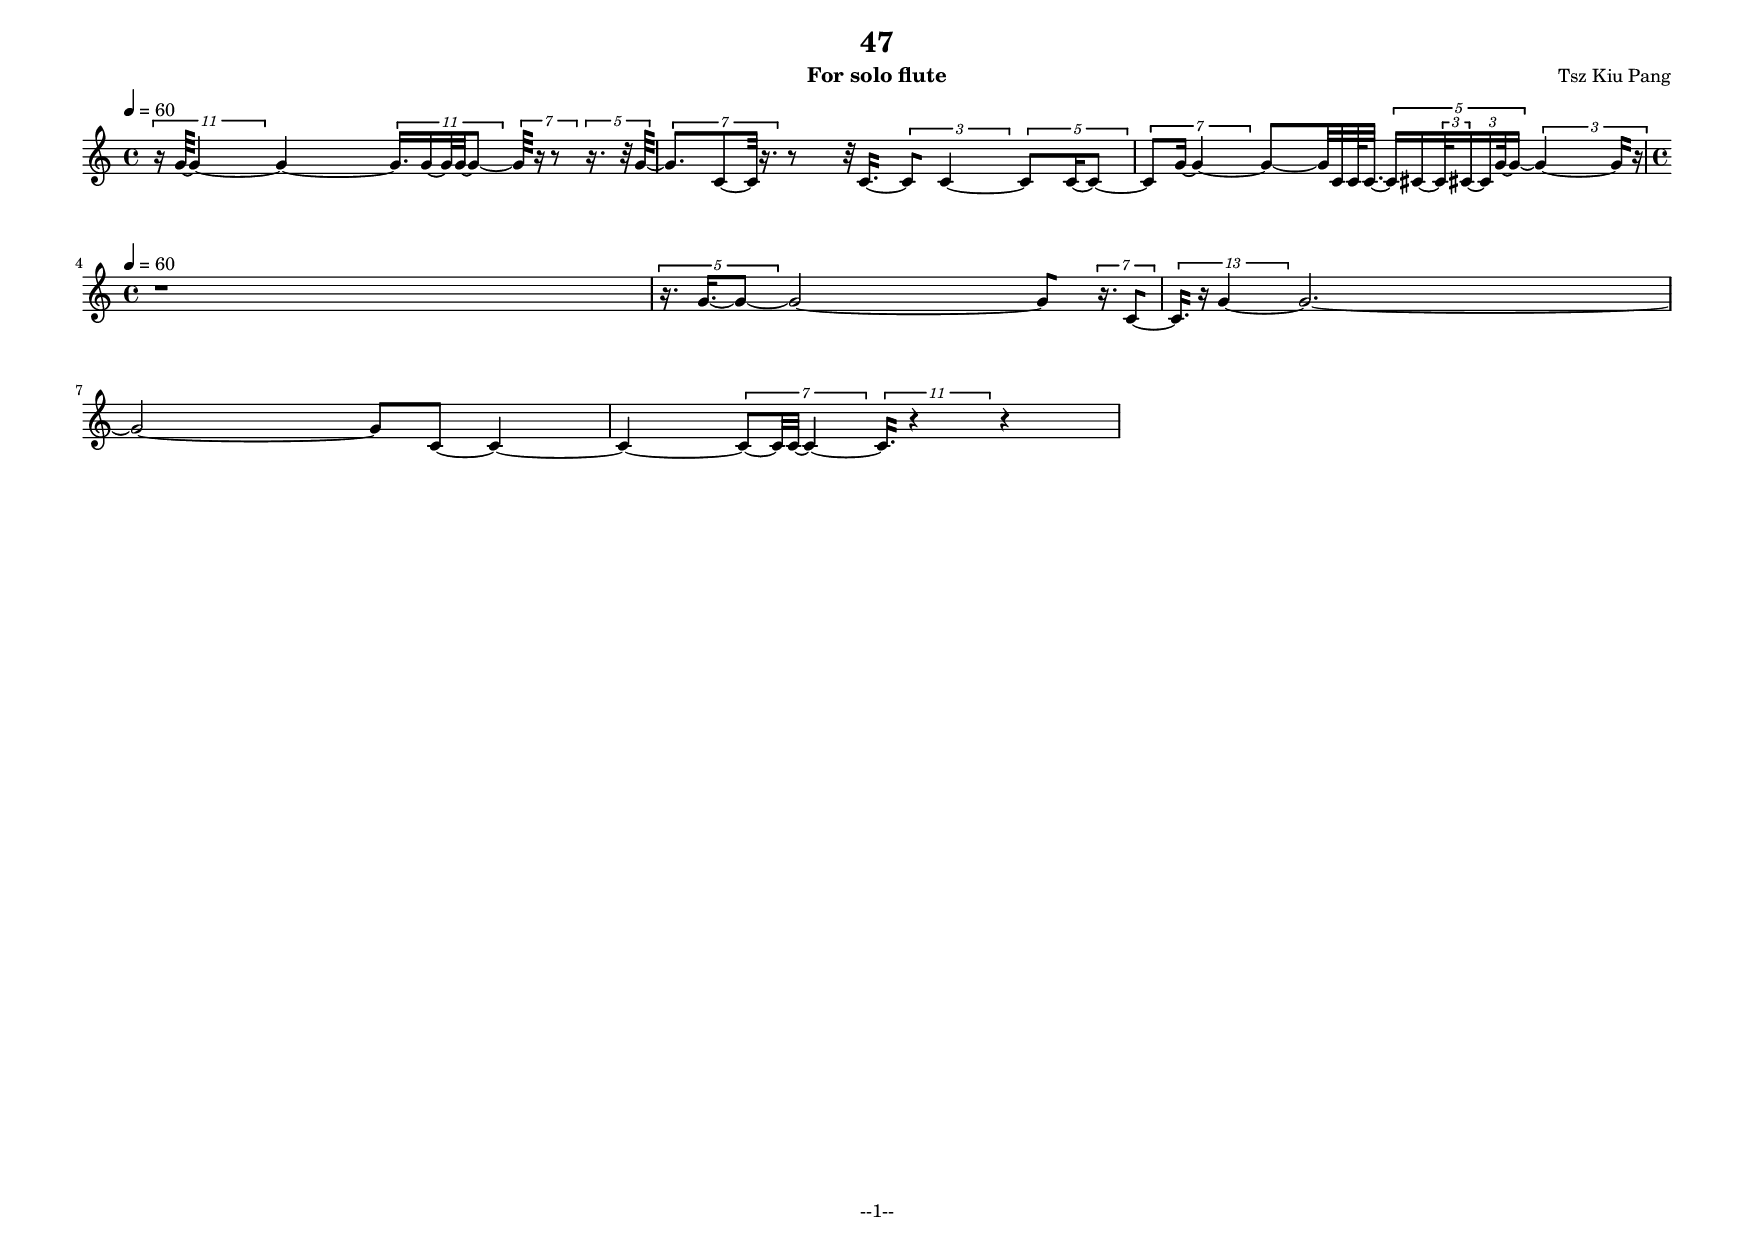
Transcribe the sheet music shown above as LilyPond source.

\version "2.20.0"
\language "english"

#(ly:set-option 'relative-includes #t)

\version "2.20.0"
\language "english"

%#(set-default-paper-size "11x17landscape")
#(set-default-paper-size "a4landscape")
%#(set-default-paper-size "a4")
#(set-global-staff-size 16)

%{
The flat-brackets code is adapted from David Nalesnik on the LilyPond mailing
list:
http://lilypond.1069038.n5.nabble.com/Horizontal-TupletBrackets-td158413.html#a158452
%}
#(define flat-brackets
   (lambda (grob)
     (let* ((pos (ly:tuplet-bracket::calc-positions grob))
             (dir (ly:grob-property grob 'direction))
             (y (if (= UP dir)
                    (max (car pos) (cdr pos))
                    (min (car pos) (cdr pos)))))
       (cons y y))))

pang-signature = {
    \once \override Score.RehearsalMark.direction = #down
    \once \override Score.RehearsalMark.padding = 4
    \mark \markup {
        \with-dimensions-from \null
        \fontsize #-2
        "Keysborough, Victoria (September 2020 - February 2021)."
    }
}

\header {
  composer = \markup {
    %\override #'(font-name . "CMU Serif")
    %\fontsize #3 "Tsz Kiu Pang"
    "Tsz Kiu Pang"
  }
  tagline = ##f
  title = "47"
  instrument = "For solo flute"
}

\layout {
  indent = 0\cm
  ragged-last = ##t
  \accidentalStyle forget
  \context {
    \Score
    %\override SpacingSpanner.strict-note-spacing = ##t
    %\override SpacingSpanner.strict-grace-spacing = ##t
    \override SpacingSpanner.uniform-stretching = ##t
    proportionalNotationDuration = #(ly:make-moment 1 24)
    \override StaffGrouper.staff-staff-spacing.padding = #8
    \override StaffGrouper.staff-staff-spacing.basic-distance = #8
  }
  \context {
    \Staff
    %\override TupletNumber.text = #tuplet-number::calc-fraction-text
    \override Beam.damping = #+inf.0
    \override Beam.details.damping-direction-penalty = #0
    \override Beam.details.round-to-zero-slope = #0
    \override Flag.stencil = #modern-straight-flag
    % \override Stem.length = #15
    % \override Beam.positions = #flat-beams
    \override TupletBracket.positions = #flat-brackets
    tupletFullLength = ##t
    % \override TupletBracket.breakable = ##f
    % \override TupletBracket.full-length-to-extent = ##t
    % \override TupletBracket.X-positions = #(lambda (grob)
    %   (let ((xpos (ly:tuplet-bracket::calc-x-positions grob)))
    %     (if (> (car xpos) (cdr xpos))
    %       (let ((mid (/ (+ (car xpos) (cdr xpos)) 2)))
    %         (format #t "\nwarning: Fixing invalid X-positions ~a" xpos)
    %         (cons mid mid))
    %       xpos)))
    % tupletFullLengthNote = ##t
    %\override TupletBracket.break-overshoot = #'(-0.25 . 0)
    %\override TupletBracket.full-length-padding = #0.2
  }
  \context {
    \Dynamics
    % \override VerticalAxisGroup.staff-staff-spacing.basic-distance = #0
    % \override VerticalAxisGroup.staff-staff-spacing.padding = #0
    \override VerticalAxisGroup.nonstaff-relatedstaff-spacing.basic-distance = #10
    \override DynamicText #'extra-offset = #'(1 . 0)
  }
}

\paper {
  % system-sytem-spacing.basic-distance = #8
  % score-system-spacing =
  %   #'((basic-distance . 100)
  %      (minimum-distance . 100)
  %      (padding . 100)
  %      (stretchability . 100))
  system-system-spacing.padding = #8
  oddHeaderMarkup = \markup ""
  evenHeaderMarkup = \markup ""

  oddFooterMarkup = \markup \fill-line {
    \concat {
      "--"
      \fromproperty #'page:page-number-string
      "--"
    }
  }

  evenFooterMarkup = \markup \fill-line {
    \concat {
      "--"
      \fromproperty #'page:page-number-string
      "--"
    }
  }
}


\score {
    {
        \version "2.20.0"
\language "english"
\context Score = "Score"
<<
    \context Staff = "Piano.Staff"
    {
        \context Voice = "Piano.Music"
        {
            {
                \times 8/11
                {
                    \tempo 4=60
                    \time 4/4
                    r16
                    g'32
                    ~
                    g'4
                    ~
                }
                g'4
                ~
                \times 8/11
                {
                    g'16.
                    g'16
                    ~
                    g'32
                    g'32
                    ~
                    g'8
                    ~
                }
                \times 4/7
                {
                    g'32
                    r16
                    r8
                }
                \times 4/5
                {
                    r16.
                    r32
                    g'32
                    ~
                }
            }
            {
                \times 4/7
                {
                    g'8.
                    c'8
                    ~
                    c'32
                    r16.
                }
                r8
                r32
                c'16.
                ~
                \times 2/3
                {
                    c'8
                    c'4
                    ~
                }
                \times 4/5
                {
                    c'8
                    c'16
                    ~
                    c'8
                    ~
                }
            }
            {
                \times 4/7
                {
                    c'8
                    g'16
                    ~
                    g'4
                    ~
                }
                g'8
                ~
                g'32
                c'32
                c'64
                c'32.
                ~
                \times 4/5
                {
                    c'16
                    cs'16
                    ~
                    \times 2/3
                    {
                        cs'32
                        cs'16
                        ~
                    }
                    \times 2/3
                    {
                        cs'16
                        g'32
                        ~
                    }
                    g'16
                    ~
                }
                \times 2/3
                {
                    g'4
                    ~
                    g'16
                    r16
                }
            }
        }
    }
>>

        \version "2.20.0"
\language "english"
\context Score = "Score"
<<
    \context Staff = "Piano.Staff"
    {
        \context Voice = "Piano.Music"
        {
            {
                \tempo 4=60
                \time 4/4
                r1
            }
            {
                \times 4/5
                {
                    r16.
                    g'16.
                    ~
                    g'8
                    ~
                }
                g'2
                ~
                g'8
                \times 4/7
                {
                    r16.
                    c'8
                    ~
                }
            }
            {
                \times 8/13
                {
                    c'16.
                    r16
                    g'4
                    ~
                }
                g'2.
                ~
            }
            {
                g'2
                ~
                g'8
                c'8
                ~
                c'4
                ~
            }
            {
                c'4
                ~
                \times 4/7
                {
                    c'8
                    ~
                    c'32
                    c'32
                    ~
                    c'4
                    ~
                }
                \times 8/11
                {
                    c'16.
                    r4
                }
                r4
            }
        }
    }
>>

    }
    \layout { }
    \midi { }
}
